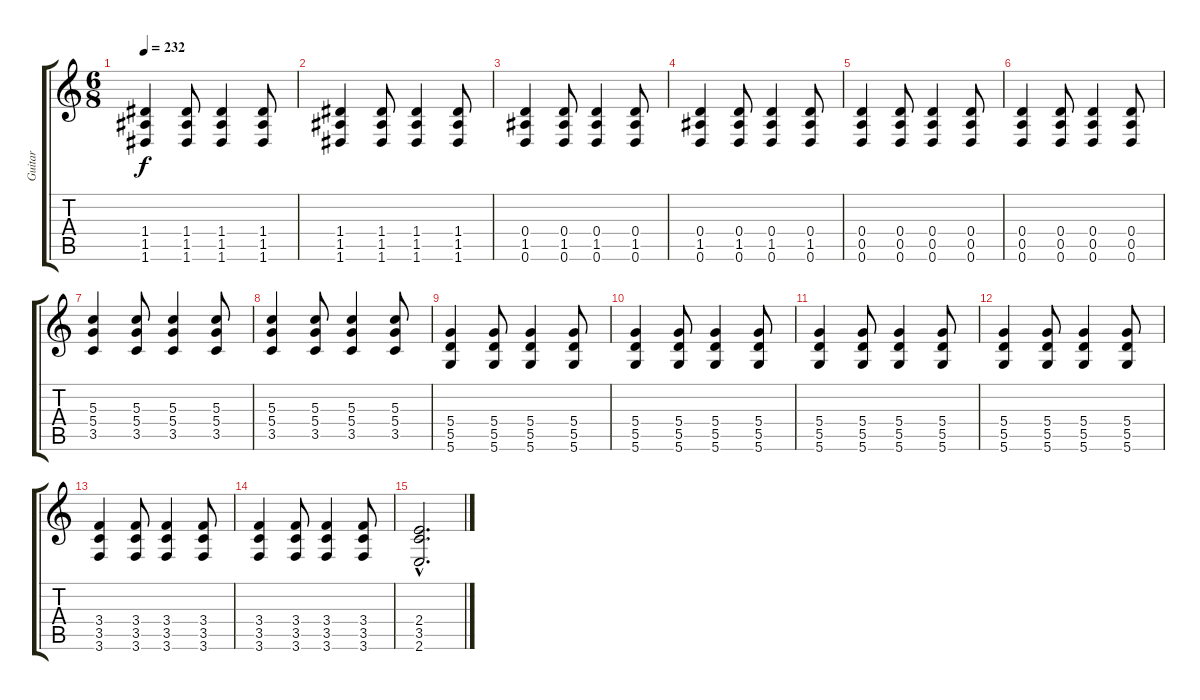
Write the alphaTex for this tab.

\track ("Guitar" "Guitar") {instrument overdrivenguitar}
\staff {score tabs}
\tuning (E4 B3 G3 D3 A2 D2) {hide}
\ts (6 8)
\tempo 232
\clef g2
\ks c
(1.4 1.5 1.6).4{dy f} (1.4 1.5 1.6).8 (1.4 1.5 1.6).4 (1.4 1.5 1.6).8 |
(1.4 1.5 1.6).4 (1.4 1.5 1.6).8 (1.4 1.5 1.6).4 (1.4 1.5 1.6).8 |
(0.4 1.5 0.6).4 (0.4 1.5 0.6).8 (0.4 1.5 0.6).4 (0.4 1.5 0.6).8 |
(0.4 1.5 0.6).4 (0.4 1.5 0.6).8 (0.4 1.5 0.6).4 (0.4 1.5 0.6).8 |
(0.4 0.5 0.6).4 (0.4 0.5 0.6).8 (0.4 0.5 0.6).4 (0.4 0.5 0.6).8 |
(0.4 0.5 0.6).4 (0.4 0.5 0.6).8 (0.4 0.5 0.6).4 (0.4 0.5 0.6).8 |
(5.3 5.4 3.5).4 (5.3 5.4 3.5).8 (5.3 5.4 3.5).4 (5.3 5.4 3.5).8 |
(5.3 5.4 3.5).4 (5.3 5.4 3.5).8 (5.3 5.4 3.5).4 (5.3 5.4 3.5).8 |
(5.4 5.5 5.6).4 (5.4 5.5 5.6).8 (5.4 5.5 5.6).4 (5.4 5.5 5.6).8 |
(5.4 5.5 5.6).4 (5.4 5.5 5.6).8 (5.4 5.5 5.6).4 (5.4 5.5 5.6).8 |
(5.4 5.5 5.6).4 (5.4 5.5 5.6).8 (5.4 5.5 5.6).4 (5.4 5.5 5.6).8 |
(5.4 5.5 5.6).4 (5.4 5.5 5.6).8 (5.4 5.5 5.6).4 (5.4 5.5 5.6).8 |
(3.4 3.5 3.6).4 (3.4 3.5 3.6).8 (3.4 3.5 3.6).4 (3.4 3.5 3.6).8 |
(3.4 3.5 3.6).4 (3.4 3.5 3.6).8 (3.4 3.5 3.6).4 (3.4 3.5 3.6).8 |
(2.4{hac} 3.5{hac} 2.6{hac}).2{d}
